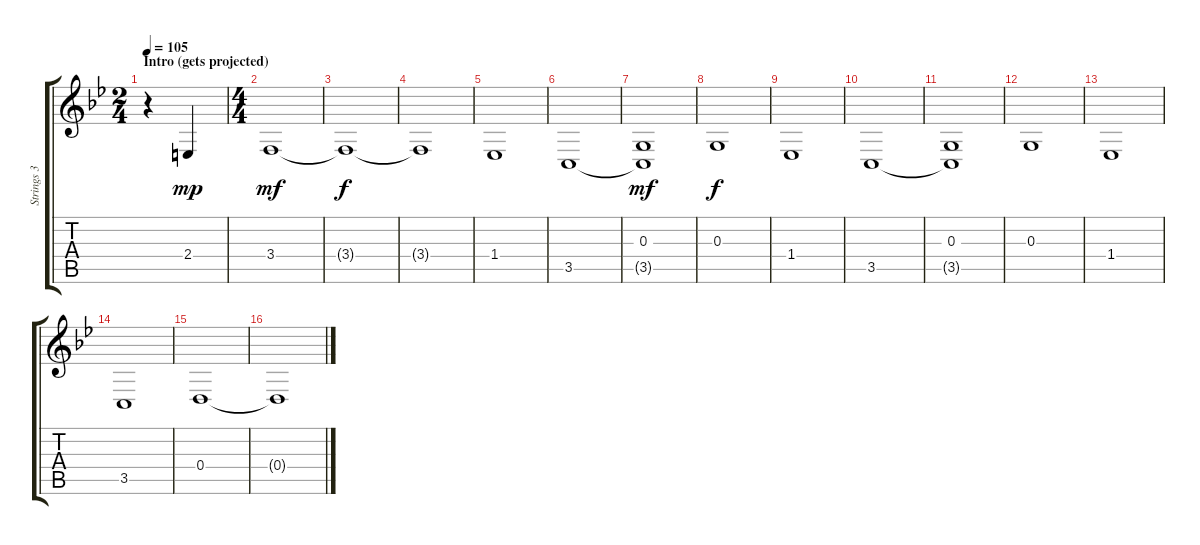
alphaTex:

\track ("Strings 3" "Strings 3") {instrument stringensemble1}
\staff {score tabs}
\tuning (E4 B3 G3 D3 A2 E2) {hide}
\ts (2 4)
\section ("" "Intro (gets projected)")
\tempo 105
\tempo 90
\tempo 105
\clef g2
\ks bb
r.4{dy mp volume 3 instrument stringensemble1} 2.4.4{volume 7} |
\ts (4 4)
3.4.1{dy mf} |
3.4{t}.1{dy f} |
3.4{t}.1{volume 9} |
1.4.1 |
3.5.1 |
(0.3 3.5{t}).1{dy mf} |
0.3.1{dy f} |
1.4.1 |
3.5.1 |
(0.3 3.5{t}).1 |
0.3.1 |
1.4.1 |
3.5.1 |
0.4.1 |
0.4{t}.1
